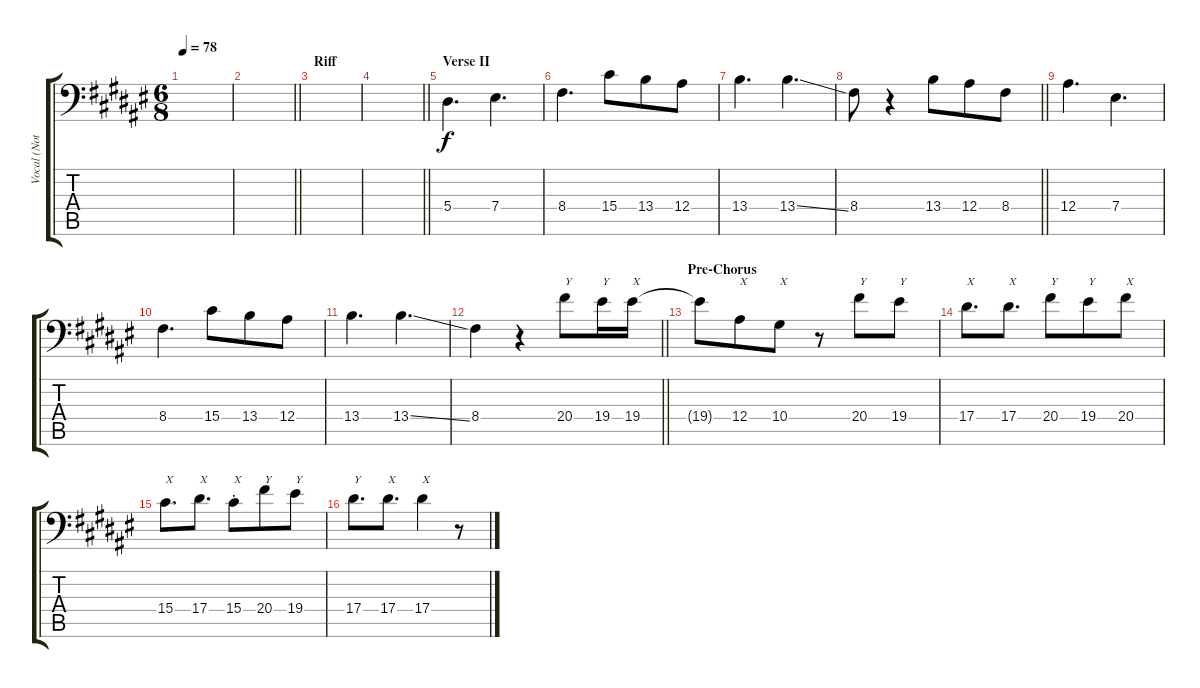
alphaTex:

\track ("Vocal (Not finished I need help!!!)" "Vocal (Not") {instrument tenorsax}
\staff {score tabs}
\tuning (C4 G3 Eb3 Bb2 F2 Bb1) {hide}
\ts (6 8)
\tempo 78
\clef f4
\ks d#minor
|
\barLineRight lightlight
|
\section ("" "Riff")
|
\barLineRight lightlight
|
\section ("" "Verse II")
5.4.4{d} 7.4.4{d} |
8.4.4{d} 15.4.8 13.4.8 12.4.8 |
13.4.4{d} 13.4{ss}.4{d} |
\barLineRight lightlight
8.4.8 r.4 13.4.8 12.4.8 8.4.8 |
12.4.4{d} 7.4.4{d} |
8.4.4{d} 15.4.8 13.4.8 12.4.8 |
13.4.4{d} 13.4{ss}.4{d} |
\barLineRight lightlight
8.4.4 r.4 20.4.8{txt "Y"} 19.4.16{txt "Y"} 19.4.16{txt "X"} |
\section ("" "Pre-Chorus")
19.4{t}.8 12.4.8{txt "X"} 10.4.8{txt "X"} r.8 20.4.8{txt "Y"} 19.4.8{txt "Y"} |
17.4.8{d txt "X"} 17.4.8{d txt "X"} 20.4.8{txt "Y"} 19.4.8{txt "Y"} 20.4.8{txt "X"} |
15.4.8{d txt "X"} 17.4.8{d txt "X"} 15.4{st}.8{txt "X"} 20.4.8{txt "Y"} 19.4.8{txt "Y"} |
17.4.8{d txt "Y"} 17.4.8{d txt "X"} 17.4.4{txt "X"} r.8
